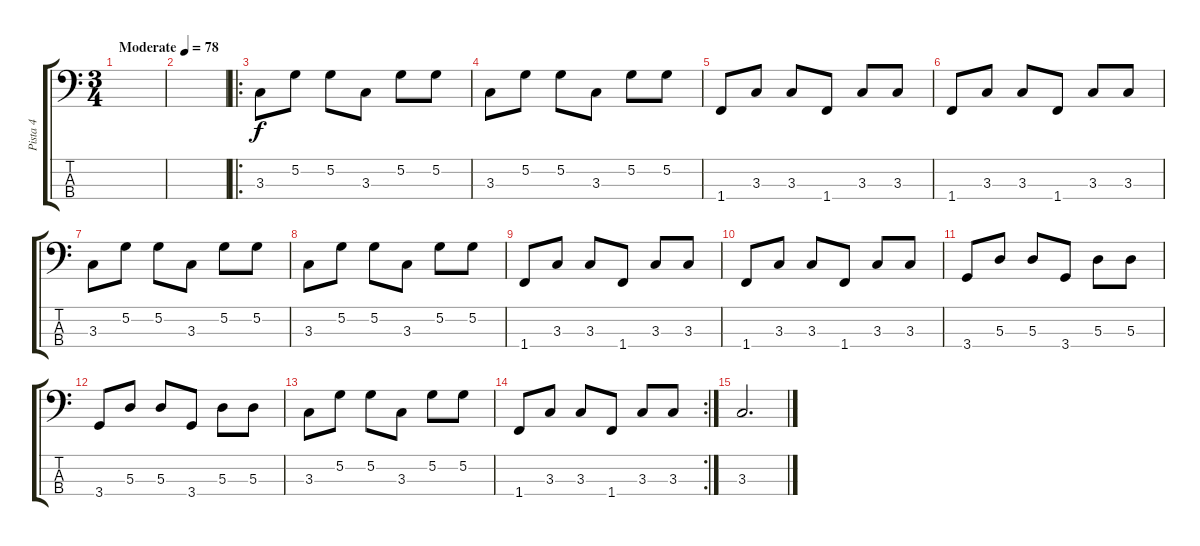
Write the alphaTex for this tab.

\track ("Pista 4" "Pista 4") {instrument electricbassfinger}
\staff {score tabs}
\tuning (G2 D2 A1 E1) {hide}
\ts (3 4)
\tempo (78 "Moderate")
\clef f4
\ks c
|
|
\ro
3.3.8 5.2.8 5.2.8 3.3.8 5.2.8 5.2.8 |
3.3.8 5.2.8 5.2.8 3.3.8 5.2.8 5.2.8 |
1.4.8 3.3.8 3.3.8 1.4.8 3.3.8 3.3.8 |
1.4.8 3.3.8 3.3.8 1.4.8 3.3.8 3.3.8 |
3.3.8 5.2.8 5.2.8 3.3.8 5.2.8 5.2.8 |
3.3.8 5.2.8 5.2.8 3.3.8 5.2.8 5.2.8 |
1.4.8 3.3.8 3.3.8 1.4.8 3.3.8 3.3.8 |
1.4.8 3.3.8 3.3.8 1.4.8 3.3.8 3.3.8 |
3.4.8 5.3.8 5.3.8 3.4.8 5.3.8 5.3.8 |
3.4.8 5.3.8 5.3.8 3.4.8 5.3.8 5.3.8 |
3.3.8 5.2.8 5.2.8 3.3.8 5.2.8 5.2.8 |
\rc 2
1.4.8 3.3.8 3.3.8 1.4.8 3.3.8 3.3.8 |
3.3.2{d}
